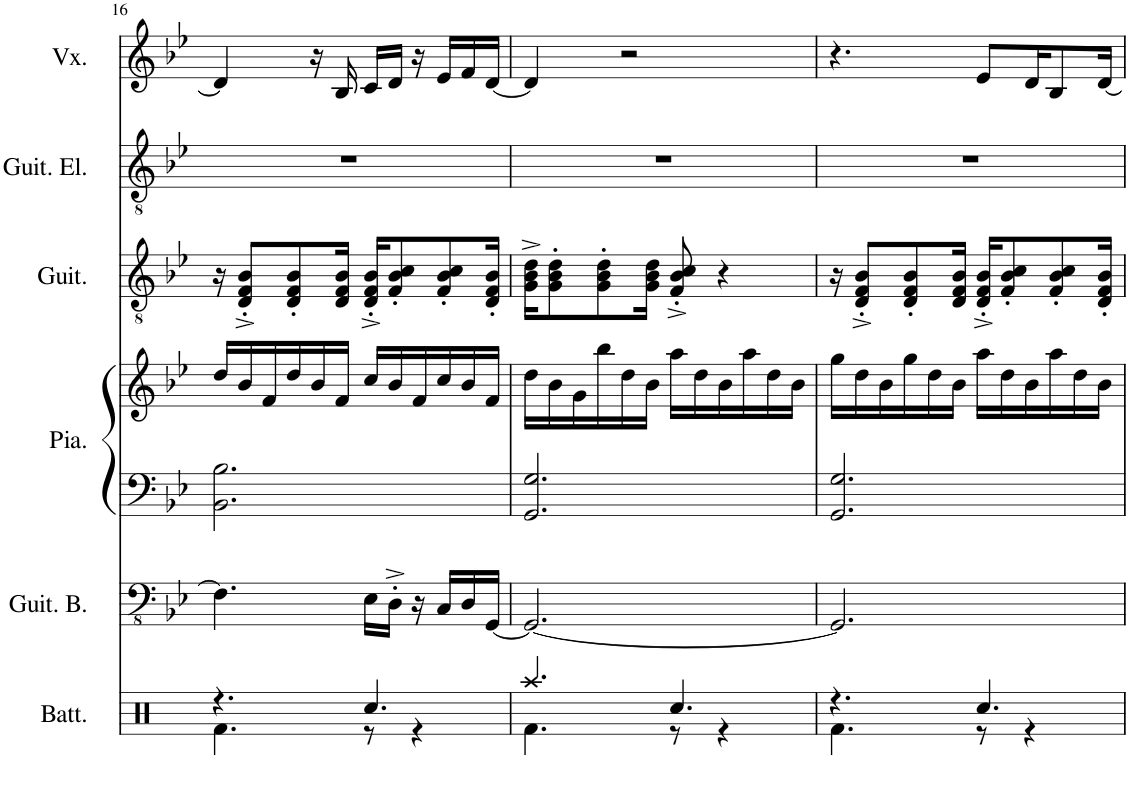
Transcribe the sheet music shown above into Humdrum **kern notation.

**kern	**kern	**kern	**kern	**kern	**kern	**kern
*part6	*part5	*part4	*part4	*part3	*part2	*part1
*staff7	*staff6	*staff5	*staff4	*staff3	*staff2	*staff1
*I"Batterie	*I"Guitare basse	*I"Piano	*	*I"Guitare acoustique	*I"Guitare électrique	*I"Voix
*I'Batt.	*I'Guit. B.	*I'Pia.	*	*I'Guit.	*I'Guit. El.	*I'Vx.
!!LO:PB:g=z
*clefX	*clefFv4	*clefF4	*clefG2	*clefGv2	*clefGv2	*clefG2
*k[]	*k[b-e-]	*k[b-e-]	*k[b-e-]	*k[b-e-]	*k[b-e-]	*k[b-e-]
*M6/8	*M6/8	*M6/8	*M6/8	*M6/8	*M6/8	*M6/8
=16	=16	=16	=16	=16	=16	=16
*^	*	*	*	*	*	*
4.r	4.Rf\	4.FF\]	2.BB-\ 2.B-\	16dd/LL	16r	2.r	4d/]
.	.	.	.	16b-/	8D/'^ 8F/'^ 8B-/'^L	.	.
.	.	.	.	16f/	.	.	.
.	.	.	.	16dd/	8D/' 8F/' 8B-/'	.	.
.	.	.	.	16b-/	.	.	16r
.	.	.	.	16f/JJ	16D/ 16F/ 16B-/Jk	.	16B-/
4.Rcc/	8r	16EE-\LL	.	16cc/LL	16D/'^ 16F/'^ 16B-/'^KL	.	16c/LL
.	.	16DD'^\JJ	.	16b-/	8F/' 8B-/' 8c/'	.	16d/JJ
.	4r	16r	.	16f/	.	.	16r
.	.	16CC/LL	.	16cc/	8F/' 8B-/' 8c/'	.	16e-/LL
.	.	16DD/	.	16b-/	.	.	16f/
.	.	[16GGG/JJ	.	16f/JJ	16D/' 16F/' 16B-/'Jk	.	[16d/JJ
=17	=17	=17	=17	=17	=17	=17	=17
4.Raa/	4.Rf\	2.GGG/_	2.GG/ 2.G/	16dd\LL	16G\^ 16B-\^ 16d\^KL	2.r	4d/]
.	.	.	.	16b-\	8G\' 8B-\' 8d\'	.	.
.	.	.	.	16g\	.	.	.
.	.	.	.	16bb-\	8G\' 8B-\' 8d\'	.	.
.	.	.	.	16dd\	.	.	2r
.	.	.	.	16b-\JJ	16G\ 16B-\ 16d\Jk	.	.
4.Rcc/	8r	.	.	16aa\LL	8F/'^ 8B-/'^ 8c/'^	.	.
.	.	.	.	16dd\	.	.	.
.	4r	.	.	16b-\	4r	.	.
.	.	.	.	16aa\	.	.	.
.	.	.	.	16dd\	.	.	.
.	.	.	.	16b-\JJ	.	.	.
=18	=18	=18	=18	=18	=18	=18	=18
4.r	4.Rf\	2.GGG/]	2.GG/ 2.G/	16gg\LL	16r	2.r	4.r
.	.	.	.	16dd\	8D/'^ 8F/'^ 8B-/'^L	.	.
.	.	.	.	16b-\	.	.	.
.	.	.	.	16gg\	8D/' 8F/' 8B-/'	.	.
.	.	.	.	16dd\	.	.	.
.	.	.	.	16b-\JJ	16D/ 16F/ 16B-/Jk	.	.
4.Rcc/	8r	.	.	16aa\LL	16D/'^ 16F/'^ 16B-/'^KL	.	8e-/L
.	.	.	.	16dd\	8F/' 8B-/' 8c/'	.	.
.	4r	.	.	16b-\	.	.	16d/K
.	.	.	.	16aa\	8F/' 8B-/' 8c/'	.	8B-/
.	.	.	.	16dd\	.	.	.
.	.	.	.	16b-\JJ	16D/' 16F/' 16B-/'Jk	.	[16d/Jk
*v	*v	*	*	*	*	*	*
=	=	=	=	=	=	=
*-	*-	*-	*-	*-	*-	*-
